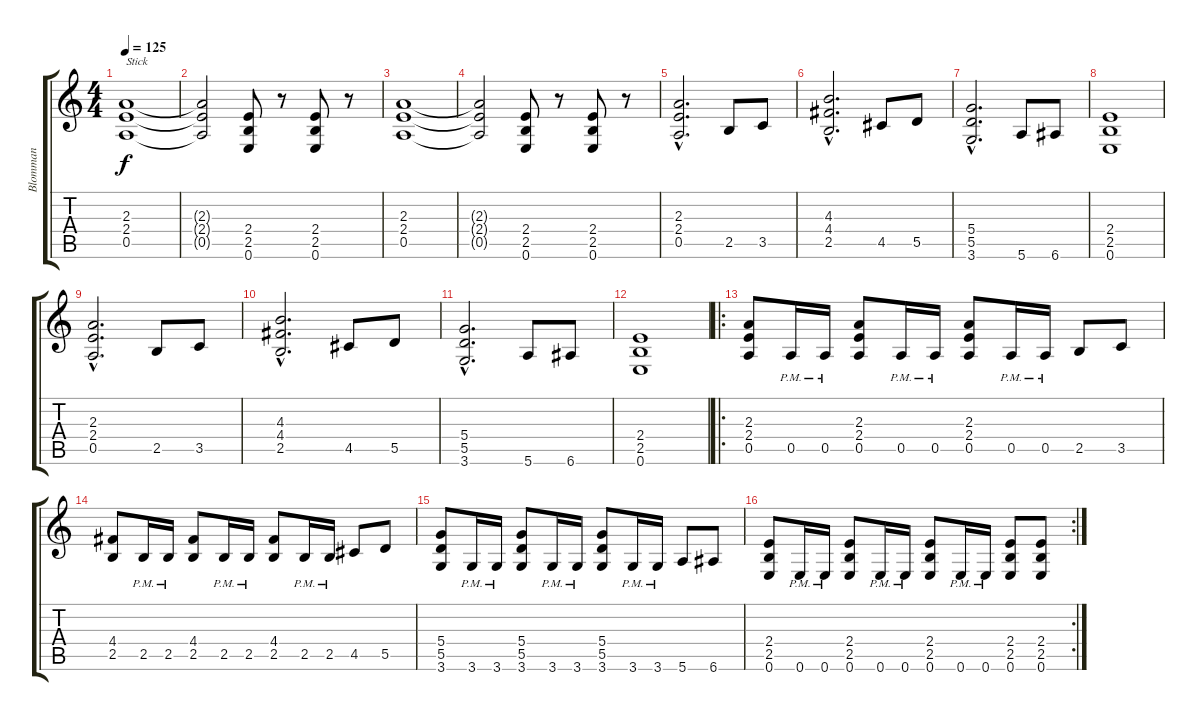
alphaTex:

\track ("Blomman" "Blomman") {instrument distortionguitar}
\staff {score tabs}
\tuning (E4 B3 G3 D3 A2 E2) {hide}
\ts (4 4)
\tempo 125
\clef g2
\ks c
(2.3 2.4 0.5).1{txt "Stick" dy f} |
(2.3{t} 2.4{t} 0.5{t}).2 (2.4 2.5 0.6).8 r.8 (2.4 2.5 0.6).8 r.8 |
(2.3 2.4 0.5).1 |
(2.3{t} 2.4{t} 0.5{t}).2 (2.4 2.5 0.6).8 r.8 (2.4 2.5 0.6).8 r.8 |
(2.3{hac} 2.4{hac} 0.5{hac}).2{d} 2.5.8 3.5.8 |
(4.3{hac} 4.4{hac} 2.5{hac}).2{d} 4.5.8 5.5.8 |
(5.4{hac} 5.5{hac} 3.6{hac}).2{d} 5.6.8 6.6.8 |
(2.4 2.5 0.6).1 |
(2.3{hac} 2.4{hac} 0.5{hac}).2{d} 2.5.8 3.5.8 |
(4.3{hac} 4.4{hac} 2.5{hac}).2{d} 4.5.8 5.5.8 |
(5.4{hac} 5.5{hac} 3.6{hac}).2{d} 5.6.8 6.6.8 |
(2.4 2.5 0.6).1 |
\ro
(2.3 2.4 0.5).8 0.5{pm}.16 0.5{pm}.16 (2.3 2.4 0.5).8 0.5{pm}.16 0.5{pm}.16 (2.3 2.4 0.5).8 0.5{pm}.16 0.5{pm}.16 2.5.8 3.5.8 |
(4.4 2.5).8 2.5{pm}.16 2.5{pm}.16 (4.4 2.5).8 2.5{pm}.16 2.5{pm}.16 (4.4 2.5).8 2.5{pm}.16 2.5{pm}.16 4.5.8 5.5.8 |
(5.4 5.5 3.6).8 3.6{pm}.16 3.6{pm}.16 (5.4 5.5 3.6).8 3.6{pm}.16 3.6{pm}.16 (5.4 5.5 3.6).8 3.6{pm}.16 3.6{pm}.16 5.6.8 6.6.8 |
\rc 2
(2.4 2.5 0.6).8 0.6{pm}.16 0.6{pm}.16 (2.4 2.5 0.6).8 0.6{pm}.16 0.6{pm}.16 (2.4 2.5 0.6).8 0.6{pm}.16 0.6{pm}.16 (2.4 2.5 0.6).8 (2.4 2.5 0.6).8
